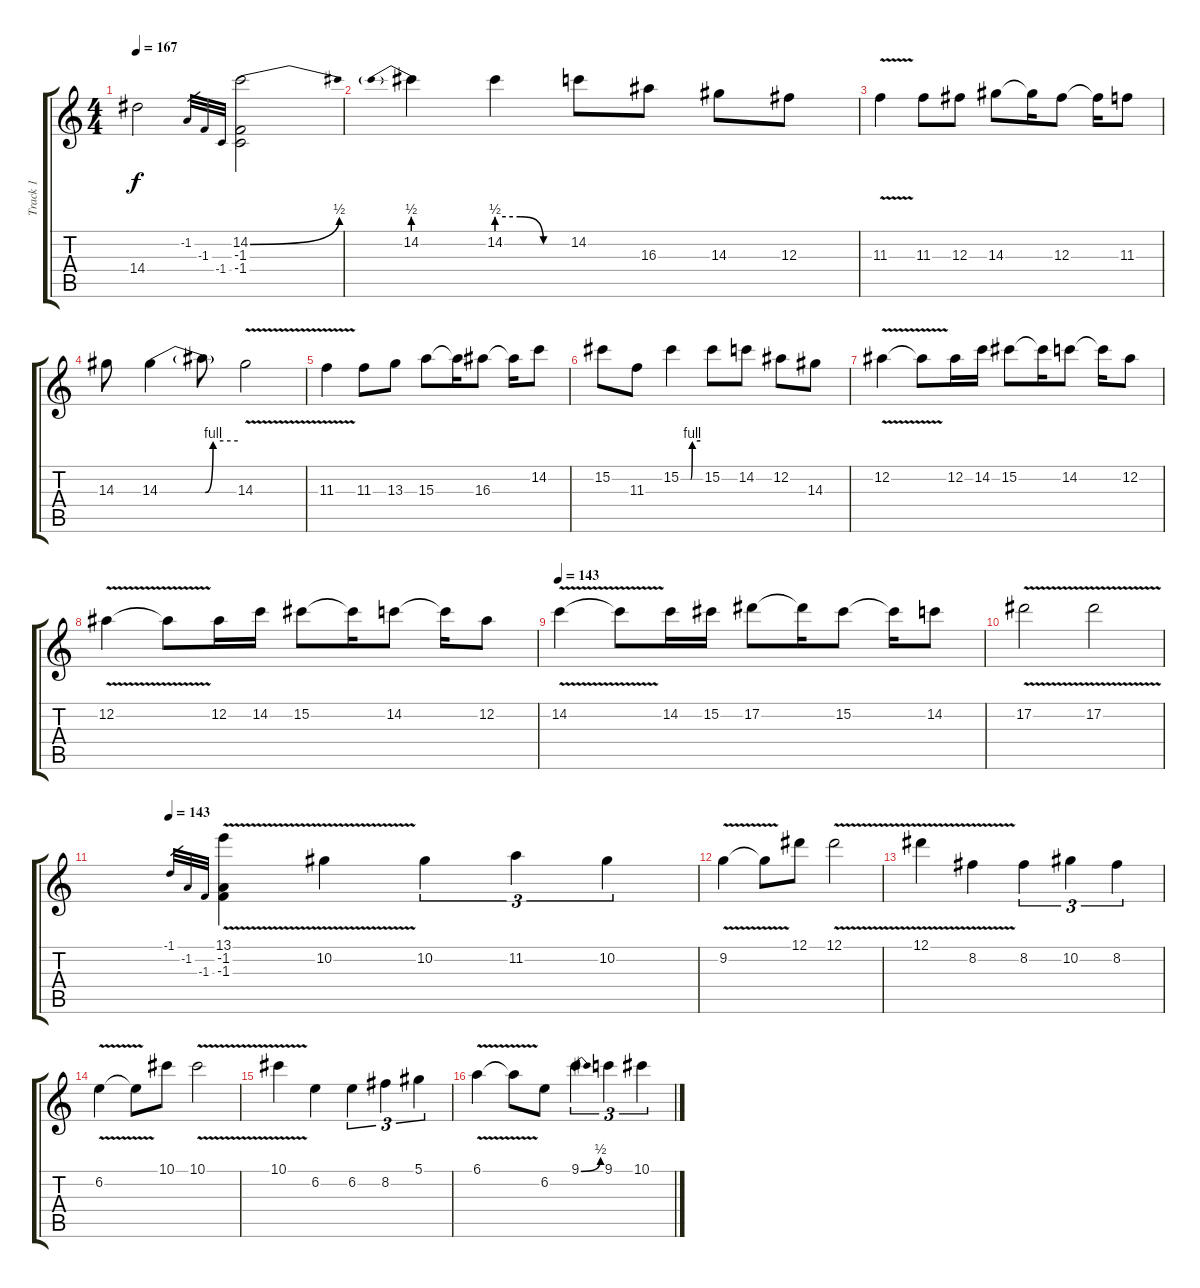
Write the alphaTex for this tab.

\track ("Track 1" "Track 1") {instrument distortionguitar}
\staff {score tabs}
\tuning (Eb4 Bb3 Gb3 Db3 Ab2 Eb2) {hide}
\ts (4 4)
\tempo 167
\clef g2
\ks c
14.4.2{dy f} -1.2.32{gr} -1.3.32{gr} -1.4.32{gr} (14.2{be (bend 0 0 60 2)} -1.3 -1.4).2 |
14.2{be (prebend 0 2 60 2)}.4 14.2{be (custom 0 2 20 2 40 0 60 0)}.4 14.2.8 16.3.8 14.3.8 12.3.8 |
11.3{v}.4 11.3.8 12.3.8 14.3.8 14.3{t}.16 12.3.8 12.3{t}.16 11.3.8 |
14.3.8 14.3{be (custom 0 0 35 0 41 4 60 4)}.4 14.3{t}.8 14.3{v}.2 |
11.3{v}.4 11.3.8 13.3.8 15.3.8 15.3{t}.16 16.3.8 16.3{t}.16 14.2.8 |
15.2.8 11.3.8 15.2{be (custom 0 0 30 0 35 4 60 4)}.4 15.2.8 14.2.8 12.2.8 14.3.8 |
12.2{v}.4 12.2{t}.8 12.2.16 14.2.16 15.2.8 15.2{t}.16 14.2.8 14.2{t}.16 12.2.8 |
12.2{v}.4 12.2{t}.8 12.2.16 14.2.16 15.2.8 15.2{t}.16 14.2.8 14.2{t}.16 12.2.8 |
\tempo 143
14.2{v}.4 14.2{t}.8 14.2.16 15.2.16 17.2.8 17.2{t}.16 15.2.8 15.2{t}.16 14.2.8 |
17.2{v}.2 17.2{v}.2 |
\tempo 143
-1.1.32{gr} -1.2.32{gr} -1.3.32{gr} (13.1{v} -1.2 -1.3).4 10.2{v}.4 10.2.4{tu (3 2)} 11.2.4{tu (3 2)} 10.2.4{tu (3 2)} |
9.2{v}.4 9.2{t}.8 12.1.8 12.1{v}.2 |
12.1{v}.4 8.2{v}.4 8.2.4{tu (3 2)} 10.2.4{tu (3 2)} 8.2.4{tu (3 2)} |
6.2{v}.4 6.2{t}.8 10.1.8 10.1{v}.2 |
10.1{v}.4 6.2.4 6.2.4{tu (3 2)} 8.2.4{tu (3 2)} 5.1.4{tu (3 2)} |
6.1{v}.4 6.1{t}.8 6.2.8 9.1{be (bend 0 0 60 2)}.4{tu (3 2)} 9.1.4{tu (3 2)} 10.1.4{tu (3 2)}
